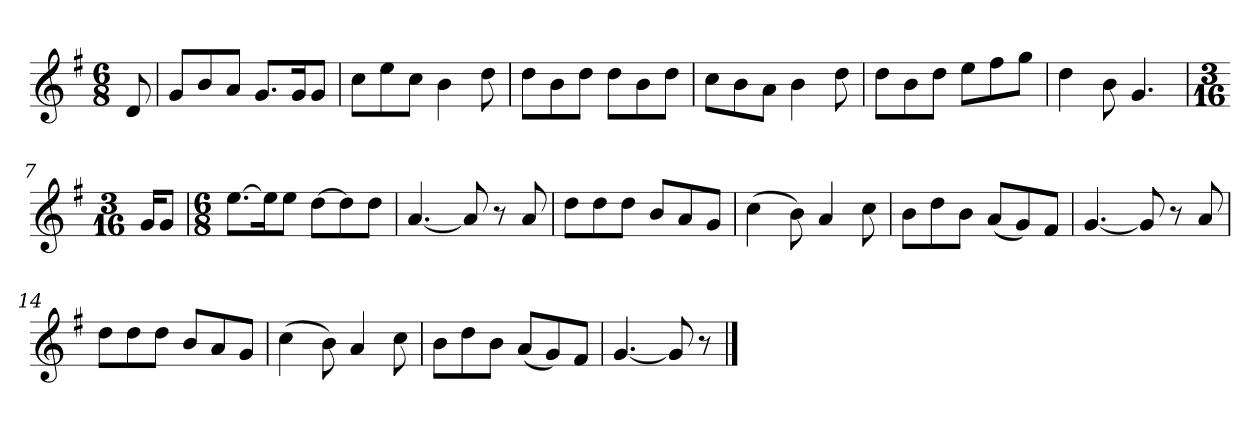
**kern
*part1
*staff1
*k[f#]
*M6/8
*MM120
=
8d
=1
8gL
8b
8aJ
8.gL
16gK
8gJ
=2
8ccL
8ee
8ccJ
4b
8dd
=3
8ddL
8b
8ddJ
8ddL
8b
8ddJ
=4
8ccL
8b
8aJ
4b
8dd
=5
8ddL
8b
8ddJ
8eeL
8ff#
8ggJ
=6
4dd
8b
4.g
=7
*M3/16
16gKL
8gJ
=8
*M6/8
[8.eeL
16eeK]
8eeJ
[8ddL
8dd]
8ddJ
=9
[4.a
8a]
8r
8a
=10
8ddL
8dd
8ddJ
8bL
8a
8gJ
=11
(4cc
8b)
4a
8cc
=12
8bL
8dd
8bJ
(8aL
8g)
8f#J
=13
[4.g
8g]
8r
8a
=14
8ddL
8dd
8ddJ
8bL
8a
8gJ
=15
(4cc
8b)
4a
8cc
=16
8bL
8dd
8bJ
(8aL
8g)
8f#J
=17
[4.g
8g]
8r
==
*-
